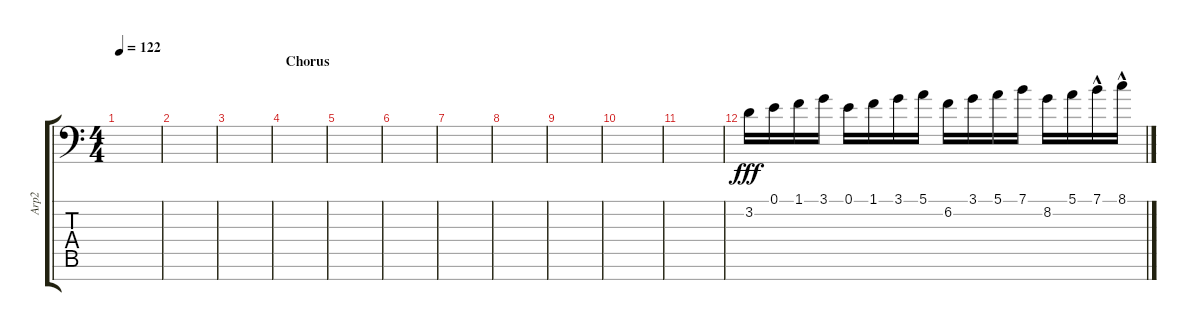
\track ("Arp2" "Arp2") {instrument lead2sawtooth}
\staff {score tabs}
\tuning (E4 B3 G3 D3 A2 E2 C-1) {hide}
\ts (4 4)
\tempo 122
\clef f4
\ks c
|
|
|
\section ("" "Chorus")
|
|
|
|
|
|
|
|
3.2.16{dy fff} 0.1.16 1.1.16 3.1.16 0.1.16 1.1.16 3.1.16 5.1.16 6.2.16 3.1.16 5.1.16 7.1.16 8.2.16 5.1.16 7.1{hac}.16 8.1{hac}.16
